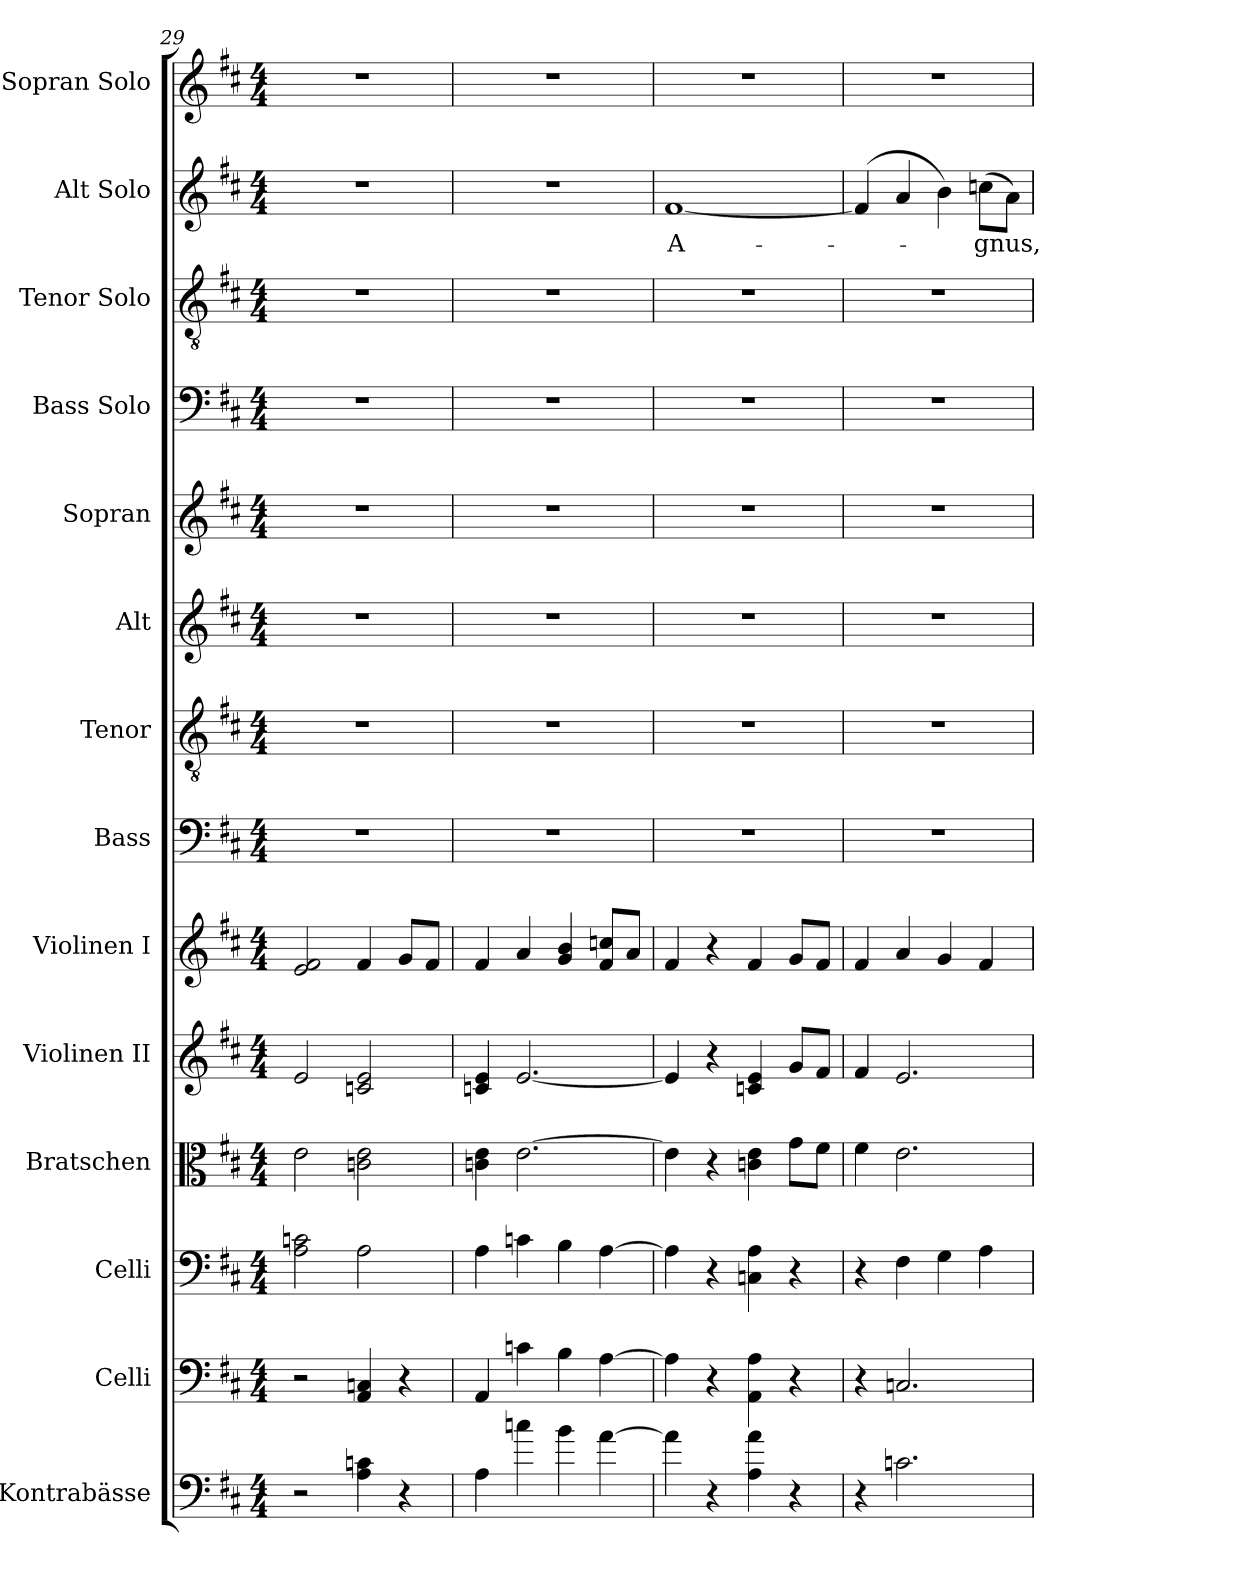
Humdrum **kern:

**kern	**kern	**kern	**kern	**kern	**kern	**kern	**kern	**kern	**kern	**kern	**kern	**kern	**text	**kern
*part14	*part13	*part12	*part11	*part10	*part9	*part8	*part7	*part6	*part5	*part4	*part3	*part2	*part2	*part1
*staff14	*staff13	*staff12	*staff11	*staff10	*staff9	*staff8	*staff7	*staff6	*staff5	*staff4	*staff3	*staff2	*staff2	*staff1
*I"Kontrabässe	*I"Celli	*I"Celli	*I"Bratschen	*I"Violinen II	*I"Violinen I	*I"Bass	*I"Tenor	*I"Alt	*I"Sopran	*I"Bass Solo	*I"Tenor Solo	*I"Alt Solo	*	*I"Sopran Solo
*	*I'Cl.	*	*	*	*I'Vl.	*I'B.	*I'T.	*I'A.	*I'S.	*I'B.S.	*I'T.S.	*I'A.S.	*	*I'S.S.
*clefF4	*clefF4	*clefF4	*clefC3	*clefG2	*clefG2	*clefF4	*clefGv2	*clefG2	*clefG2	*clefF4	*clefGv2	*clefG2	*	*clefG2
*ITrd7c12	*	*	*	*	*	*	*	*	*	*	*	*	*	*
*k[f#c#]	*k[f#c#]	*k[f#c#]	*k[f#c#]	*k[f#c#]	*k[f#c#]	*k[f#c#]	*k[f#c#]	*k[f#c#]	*k[f#c#]	*k[f#c#]	*k[f#c#]	*k[f#c#]	*	*k[f#c#]
*M4/4	*M4/4	*M4/4	*M4/4	*M4/4	*M4/4	*M4/4	*M4/4	*M4/4	*M4/4	*M4/4	*M4/4	*M4/4	*	*M4/4
=29	=29	=29	=29	=29	=29	=29	=29	=29	=29	=29	=29	=29	=29	=29
2r	2r	2A\ 2cn\	2e\	2e/	2e/ 2f#/	1r	1r	1r	1r	1r	1r	1r	.	1r
4AA\ 4Cn\	4AA/ 4Cn/	2A\	2cn\ 2e\	2cn/ 2e/	4f#/	.	.	.	.	.	.	.	.	.
4r	4r	.	.	.	8g/L	.	.	.	.	.	.	.	.	.
.	.	.	.	.	8f#/J	.	.	.	.	.	.	.	.	.
=30	=30	=30	=30	=30	=30	=30	=30	=30	=30	=30	=30	=30	=30	=30
4AA\	4AA/	4A\	4cn\ 4e\	4cn/ 4e/	4f#/	1r	1r	1r	1r	1r	1r	1r	.	1r
4cn\	4cn\	4cn\	[2.e\	[2.e/	4a/	.	.	.	.	.	.	.	.	.
4B\	4B\	4B\	.	.	4g/ 4b/	.	.	.	.	.	.	.	.	.
[4A\	[4A\	[4A\	.	.	8f#/ 8ccn/L	.	.	.	.	.	.	.	.	.
.	.	.	.	.	8a/J	.	.	.	.	.	.	.	.	.
=31	=31	=31	=31	=31	=31	=31	=31	=31	=31	=31	=31	=31	=31	=31
!	!	!	!	!	!	!	!	!	!	!	!	!	!LO:LY:b	!
4A\]	4A\]	4A\]	4e\]	4e/]	4f#/	1r	1r	1r	1r	1r	1r	[1f#	-A-	1r
4r	4r	4r	4r	4r	4r	.	.	.	.	.	.	.	.	.
4AA\ 4A\	4AA\ 4A\	4Cn\ 4A\	4cn\ 4e\	4cn/ 4e/	4f#/	.	.	.	.	.	.	.	.	.
4r	4r	4r	8g\L	8g/L	8g/L	.	.	.	.	.	.	.	.	.
.	.	.	8f#\J	8f#/J	8f#/J	.	.	.	.	.	.	.	.	.
=32	=32	=32	=32	=32	=32	=32	=32	=32	=32	=32	=32	=32	=32	=32
4r	4r	4r	4f#\	4f#/	4f#/	1r	1r	1r	1r	1r	1r	(>4f#/]	.	1r
2.Cn\	2.Cn/	4F#\	2.e\	2.e/	4a/	.	.	.	.	.	.	4a/	.	.
.	.	4G\	.	.	4g/	.	.	.	.	.	.	4b\)	.	.
!	!	!	!	!	!	!	!	!	!	!	!	!	!LO:LY:b	!
.	.	4A\	.	.	4f#/	.	.	.	.	.	.	(>8ccn\L	gnus,	.
.	.	.	.	.	.	.	.	.	.	.	.	8a\J)	.	.
=	=	=	=	=	=	=	=	=	=	=	=	=	=	=
*-	*-	*-	*-	*-	*-	*-	*-	*-	*-	*-	*-	*-	*-	*-
